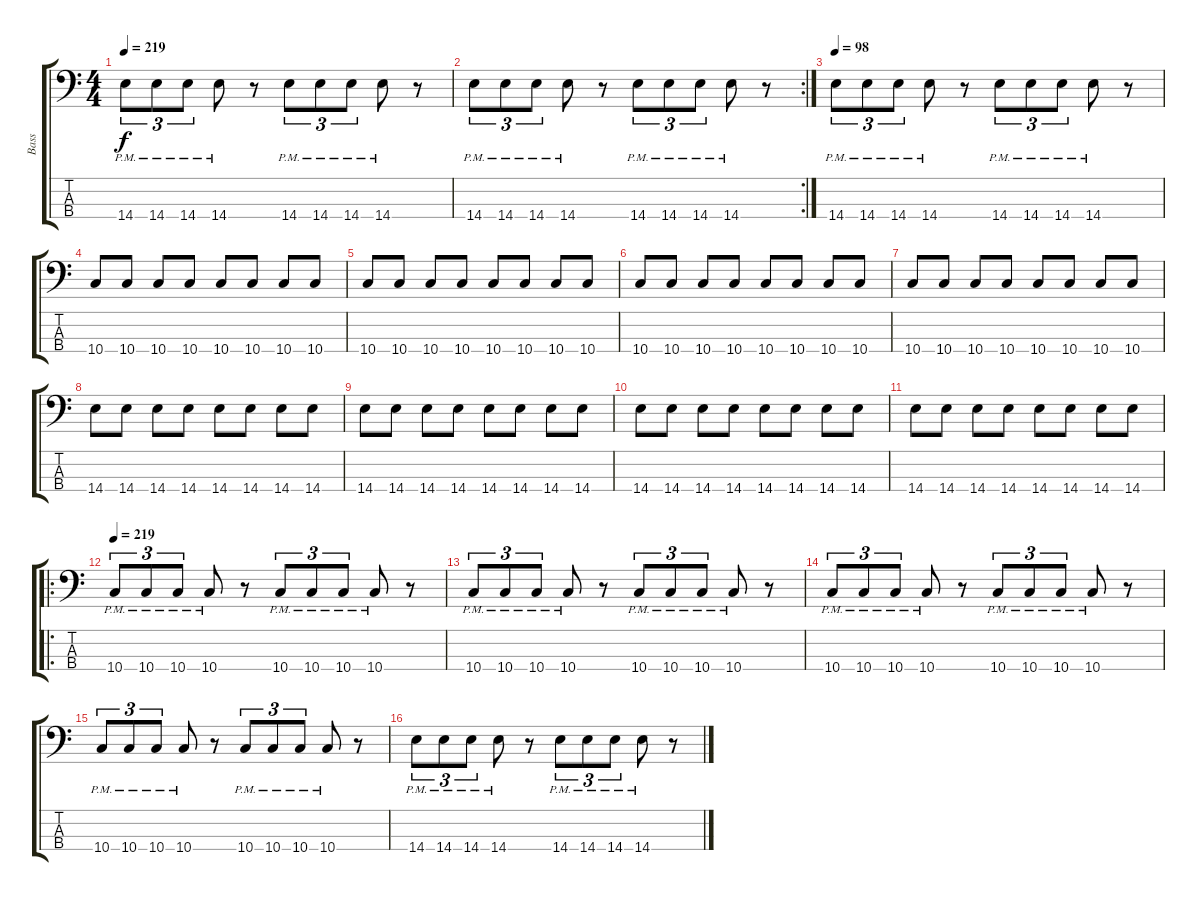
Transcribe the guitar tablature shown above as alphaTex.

\track ("Bass " "Bass ") {instrument electricbasspick}
\staff {score tabs}
\tuning (G2 D2 A1 D1) {hide}
\ts (4 4)
\tempo 219
\clef f4
\ks c
14.4{pm}.8{tu (3 2) dy f} 14.4{pm}.8{tu (3 2)} 14.4{pm}.8{tu (3 2)} 14.4{pm}.8 r.8 14.4{pm}.8{tu (3 2)} 14.4{pm}.8{tu (3 2)} 14.4{pm}.8{tu (3 2)} 14.4{pm}.8 r.8 |
\rc 2
14.4{pm}.8{tu (3 2)} 14.4{pm}.8{tu (3 2)} 14.4{pm}.8{tu (3 2)} 14.4{pm}.8 r.8 14.4{pm}.8{tu (3 2)} 14.4{pm}.8{tu (3 2)} 14.4{pm}.8{tu (3 2)} 14.4{pm}.8 r.8 |
\tempo 98
14.4{pm}.8{tu (3 2)} 14.4{pm}.8{tu (3 2)} 14.4{pm}.8{tu (3 2)} 14.4{pm}.8 r.8 14.4{pm}.8{tu (3 2)} 14.4{pm}.8{tu (3 2)} 14.4{pm}.8{tu (3 2)} 14.4{pm}.8 r.8 |
10.4.8 10.4.8 10.4.8 10.4.8 10.4.8 10.4.8 10.4.8 10.4.8 |
10.4.8 10.4.8 10.4.8 10.4.8 10.4.8 10.4.8 10.4.8 10.4.8 |
10.4.8 10.4.8 10.4.8 10.4.8 10.4.8 10.4.8 10.4.8 10.4.8 |
10.4.8 10.4.8 10.4.8 10.4.8 10.4.8 10.4.8 10.4.8 10.4.8 |
14.4.8 14.4.8 14.4.8 14.4.8 14.4.8 14.4.8 14.4.8 14.4.8 |
14.4.8 14.4.8 14.4.8 14.4.8 14.4.8 14.4.8 14.4.8 14.4.8 |
14.4.8 14.4.8 14.4.8 14.4.8 14.4.8 14.4.8 14.4.8 14.4.8 |
14.4.8 14.4.8 14.4.8 14.4.8 14.4.8 14.4.8 14.4.8 14.4.8 |
\ro
\tempo 219
10.4{pm}.8{tu (3 2)} 10.4{pm}.8{tu (3 2)} 10.4{pm}.8{tu (3 2)} 10.4{pm}.8 r.8 10.4{pm}.8{tu (3 2)} 10.4{pm}.8{tu (3 2)} 10.4{pm}.8{tu (3 2)} 10.4{pm}.8 r.8 |
10.4{pm}.8{tu (3 2)} 10.4{pm}.8{tu (3 2)} 10.4{pm}.8{tu (3 2)} 10.4{pm}.8 r.8 10.4{pm}.8{tu (3 2)} 10.4{pm}.8{tu (3 2)} 10.4{pm}.8{tu (3 2)} 10.4{pm}.8 r.8 |
10.4{pm}.8{tu (3 2)} 10.4{pm}.8{tu (3 2)} 10.4{pm}.8{tu (3 2)} 10.4{pm}.8 r.8 10.4{pm}.8{tu (3 2)} 10.4{pm}.8{tu (3 2)} 10.4{pm}.8{tu (3 2)} 10.4{pm}.8 r.8 |
10.4{pm}.8{tu (3 2)} 10.4{pm}.8{tu (3 2)} 10.4{pm}.8{tu (3 2)} 10.4{pm}.8 r.8 10.4{pm}.8{tu (3 2)} 10.4{pm}.8{tu (3 2)} 10.4{pm}.8{tu (3 2)} 10.4{pm}.8 r.8 |
14.4{pm}.8{tu (3 2)} 14.4{pm}.8{tu (3 2)} 14.4{pm}.8{tu (3 2)} 14.4{pm}.8 r.8 14.4{pm}.8{tu (3 2)} 14.4{pm}.8{tu (3 2)} 14.4{pm}.8{tu (3 2)} 14.4{pm}.8 r.8
